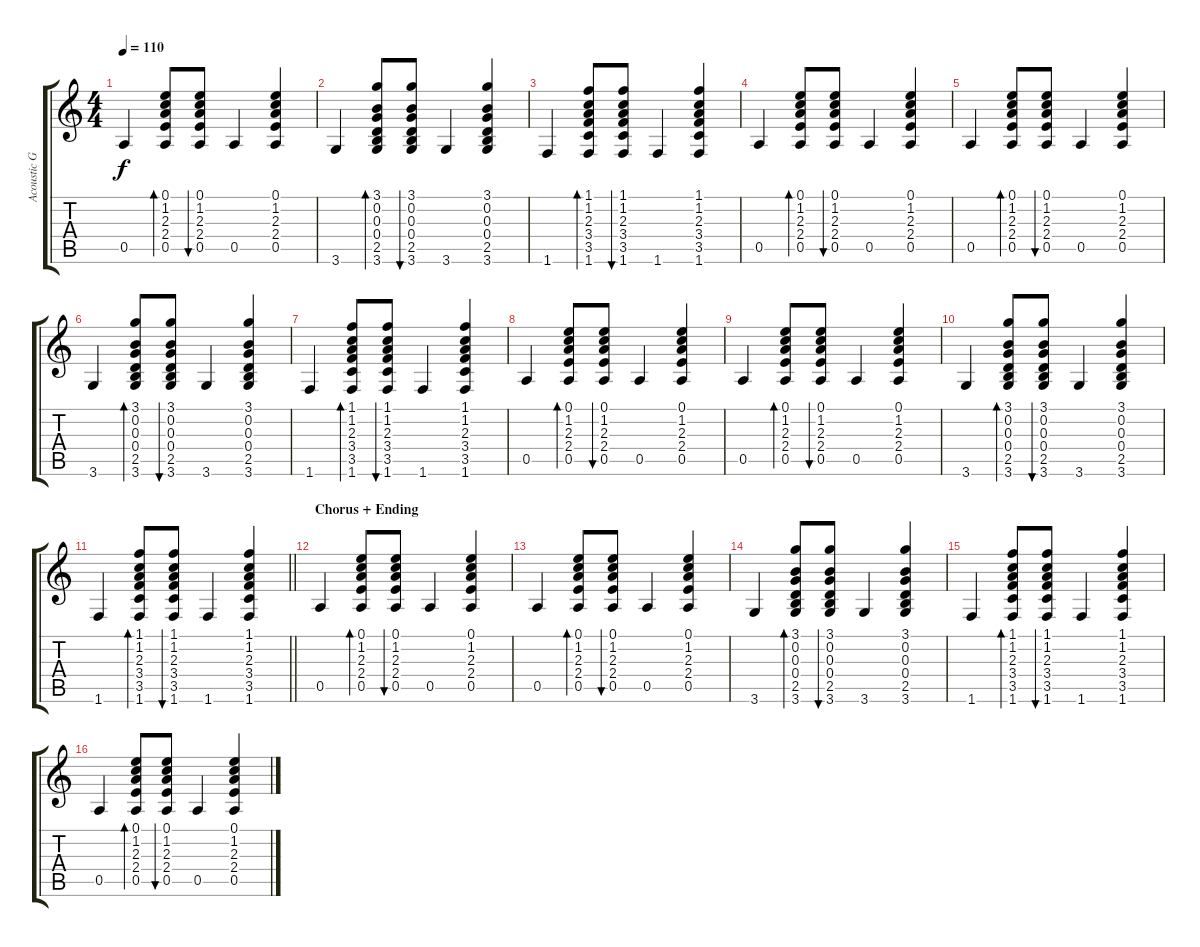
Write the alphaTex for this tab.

\track ("Acoustic Guitar" "Acoustic G") {instrument acousticguitarnylon}
\staff {score tabs}
\tuning (E4 B3 G3 D3 A2 E2) {hide}
\ts (4 4)
\tempo 110
\clef g2
\ks c
0.5.4{dy f} (0.1 1.2 2.3 2.4 0.5).8{bd 30} (0.1 1.2 2.3 2.4 0.5).8{bu 30} 0.5.4 (0.1 1.2 2.3 2.4 0.5).4 |
3.6.4 (3.1 0.2 0.3 0.4 2.5 3.6).8{bd 30} (3.1 0.2 0.3 0.4 2.5 3.6).8{bu 30} 3.6.4 (3.1 0.2 0.3 0.4 2.5 3.6).4 |
1.6.4 (1.1 1.2 2.3 3.4 3.5 1.6).8{bd 30} (1.1 1.2 2.3 3.4 3.5 1.6).8{bu 30} 1.6.4 (1.1 1.2 2.3 3.4 3.5 1.6).4 |
0.5.4 (0.1 1.2 2.3 2.4 0.5).8{bd 30} (0.1 1.2 2.3 2.4 0.5).8{bu 30} 0.5.4 (0.1 1.2 2.3 2.4 0.5).4 |
0.5.4 (0.1 1.2 2.3 2.4 0.5).8{bd 30} (0.1 1.2 2.3 2.4 0.5).8{bu 30} 0.5.4 (0.1 1.2 2.3 2.4 0.5).4 |
3.6.4 (3.1 0.2 0.3 0.4 2.5 3.6).8{bd 30} (3.1 0.2 0.3 0.4 2.5 3.6).8{bu 30} 3.6.4 (3.1 0.2 0.3 0.4 2.5 3.6).4 |
1.6.4 (1.1 1.2 2.3 3.4 3.5 1.6).8{bd 30} (1.1 1.2 2.3 3.4 3.5 1.6).8{bu 30} 1.6.4 (1.1 1.2 2.3 3.4 3.5 1.6).4 |
0.5.4 (0.1 1.2 2.3 2.4 0.5).8{bd 30} (0.1 1.2 2.3 2.4 0.5).8{bu 30} 0.5.4 (0.1 1.2 2.3 2.4 0.5).4 |
0.5.4 (0.1 1.2 2.3 2.4 0.5).8{bd 30} (0.1 1.2 2.3 2.4 0.5).8{bu 30} 0.5.4 (0.1 1.2 2.3 2.4 0.5).4 |
3.6.4 (3.1 0.2 0.3 0.4 2.5 3.6).8{bd 30} (3.1 0.2 0.3 0.4 2.5 3.6).8{bu 30} 3.6.4 (3.1 0.2 0.3 0.4 2.5 3.6).4 |
\barLineRight lightlight
1.6.4 (1.1 1.2 2.3 3.4 3.5 1.6).8{bd 30} (1.1 1.2 2.3 3.4 3.5 1.6).8{bu 30} 1.6.4 (1.1 1.2 2.3 3.4 3.5 1.6).4 |
\section ("" "Chorus + Ending")
0.5.4 (0.1 1.2 2.3 2.4 0.5).8{bd 30} (0.1 1.2 2.3 2.4 0.5).8{bu 30} 0.5.4 (0.1 1.2 2.3 2.4 0.5).4 |
0.5.4 (0.1 1.2 2.3 2.4 0.5).8{bd 30} (0.1 1.2 2.3 2.4 0.5).8{bu 30} 0.5.4 (0.1 1.2 2.3 2.4 0.5).4 |
3.6.4 (3.1 0.2 0.3 0.4 2.5 3.6).8{bd 30} (3.1 0.2 0.3 0.4 2.5 3.6).8{bu 30} 3.6.4 (3.1 0.2 0.3 0.4 2.5 3.6).4 |
1.6.4 (1.1 1.2 2.3 3.4 3.5 1.6).8{bd 30} (1.1 1.2 2.3 3.4 3.5 1.6).8{bu 30} 1.6.4 (1.1 1.2 2.3 3.4 3.5 1.6).4 |
0.5.4 (0.1 1.2 2.3 2.4 0.5).8{bd 30} (0.1 1.2 2.3 2.4 0.5).8{bu 30} 0.5.4 (0.1 1.2 2.3 2.4 0.5).4
